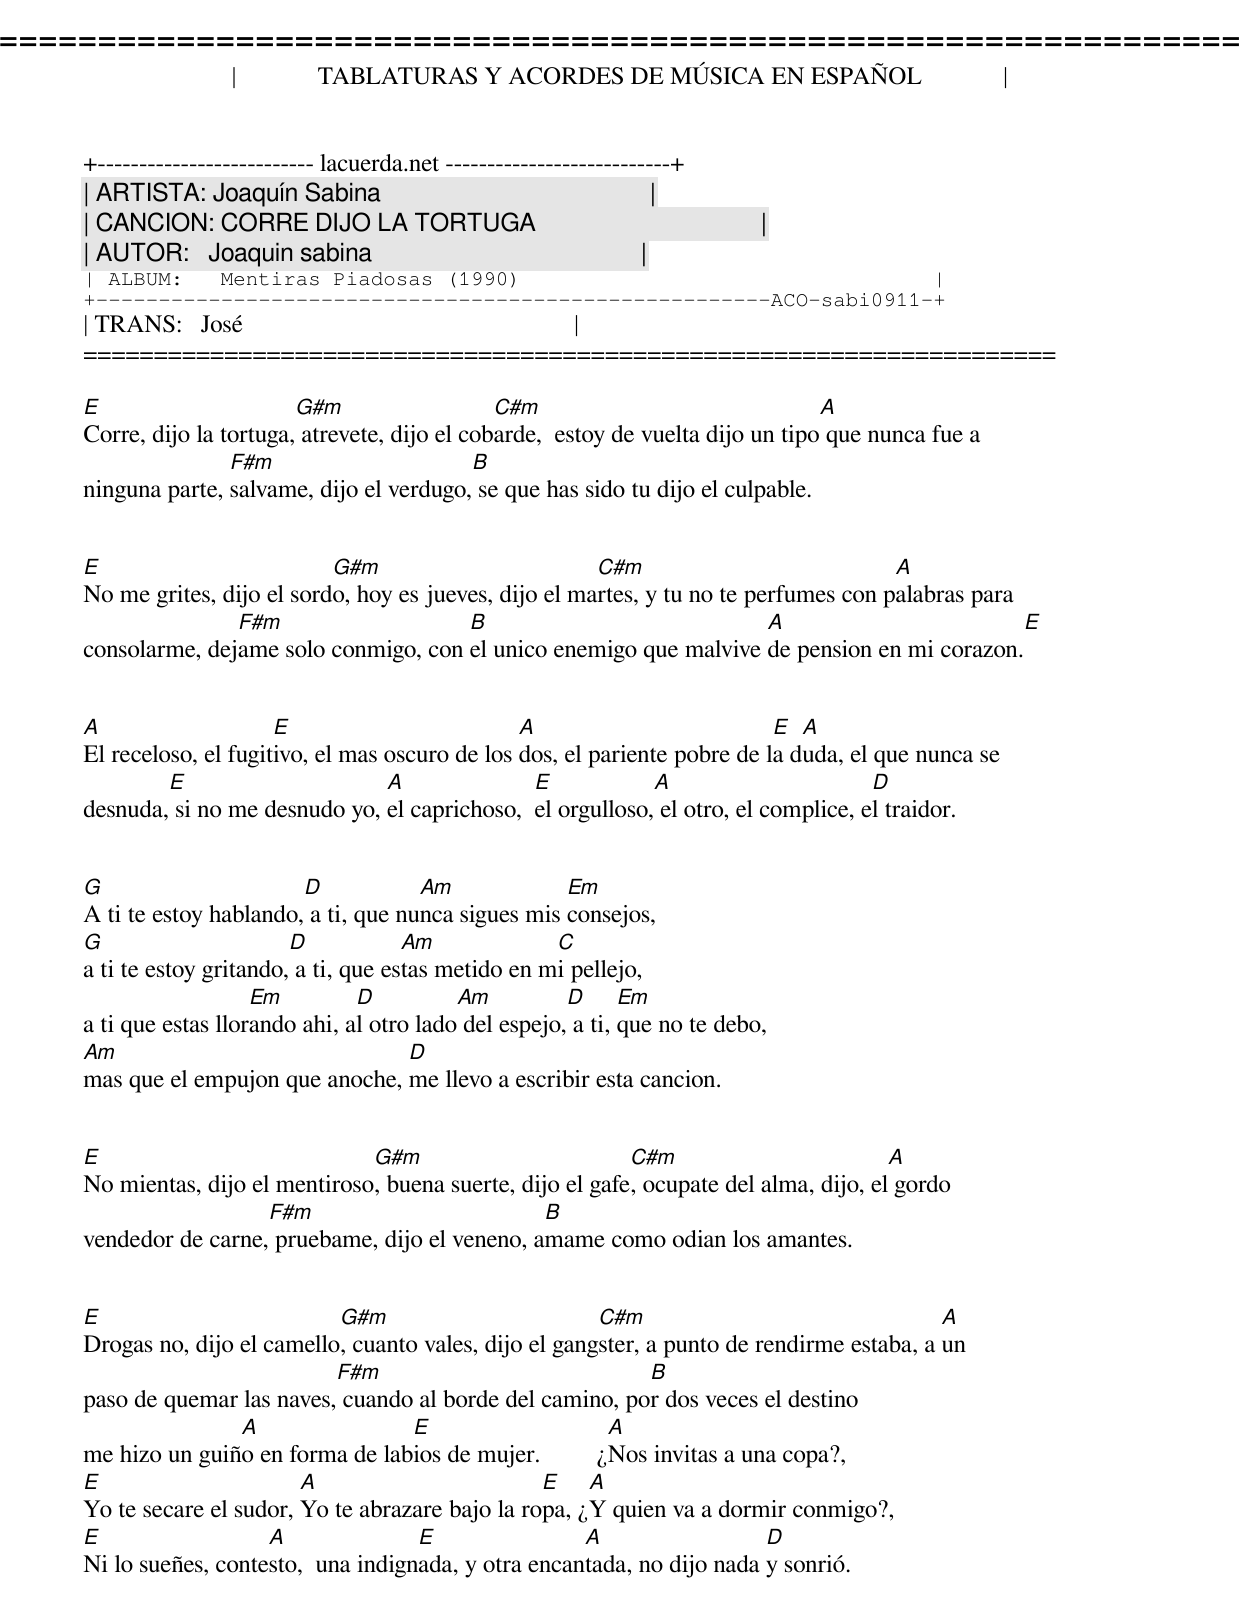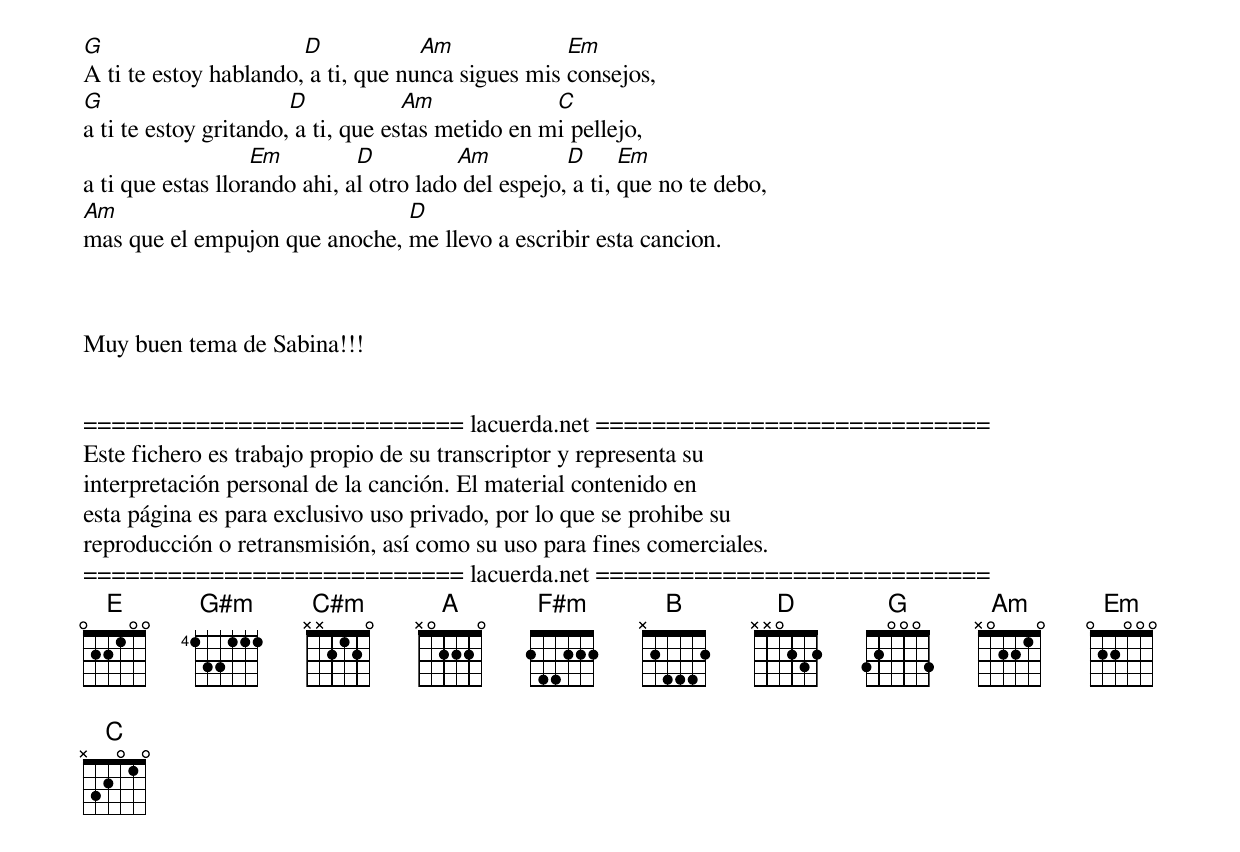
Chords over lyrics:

=====================================================================
|             TABLATURAS Y ACORDES DE MÚSICA EN ESPAÑOL             |
+-------------------------- lacuerda.net ---------------------------+
| ARTISTA: Joaquín Sabina                                           |
| CANCION: CORRE DIJO LA TORTUGA                                    |
| AUTOR:   Joaquin sabina                                           |
| ALBUM:   Mentiras Piadosas (1990)                                 |
+------------------------------------------------------ACO-sabi0911-+
| TRANS:   José                                                     |
=====================================================================

E                      G#m                   C#m                                A
Corre, dijo la tortuga, atrevete, dijo el cobarde,  estoy de vuelta dijo un tipo que nunca fue a
               F#m                      B
ninguna parte, salvame, dijo el verdugo, se que has sido tu dijo el culpable.


E                         G#m                         C#m                            A
No me grites, dijo el sordo, hoy es jueves, dijo el martes, y tu no te perfumes con palabras para
               F#m                   B                            A                        E
consolarme, dejame solo conmigo, con el unico enemigo que malvive de pension en mi corazon.


A                    E                         A                          E  A
El receloso, el fugitivo, el mas oscuro de los dos, el pariente pobre de la duda, el que nunca se
        E                     A               E            A                       D
desnuda, si no me desnudo yo, el caprichoso,  el orgulloso, el otro, el complice, el traidor.


G                      D            Am             Em
A ti te estoy hablando, a ti, que nunca sigues mis consejos,
G                      D            Am             C
a ti te estoy gritando, a ti, que estas metido en mi pellejo,
                   Em         D          Am          D      Em
a ti que estas llorando ahi, al otro lado del espejo, a ti, que no te debo,
Am                             D
mas que el empujon que anoche, me llevo a escribir esta cancion.


E                            G#m                         C#m                         A
No mientas, dijo el mentiroso, buena suerte, dijo el gafe, ocupate del alma, dijo, el gordo
                  F#m                         B
vendedor de carne, pruebame, dijo el veneno, amame como odian los amantes.


E                         G#m                         C#m                                 A
Drogas no, dijo el camello, cuanto vales, dijo el gangster, a punto de rendirme estaba, a un
                         F#m                            B
paso de quemar las naves, cuando al borde del camino, por dos veces el destino
               A                E                      A
me hizo un guiño en forma de labios de mujer.         ¿Nos invitas a una copa?,
E                      A                        E    A
Yo te secare el sudor, Yo te abrazare bajo la ropa, ¿Y quien va a dormir conmigo?,
E                  A               E                A                  D
Ni lo sueñes, contesto,  una indignada, y otra encantada, no dijo nada y sonrió.


G                      D            Am             Em
A ti te estoy hablando, a ti, que nunca sigues mis consejos,
G                      D            Am             C
a ti te estoy gritando, a ti, que estas metido en mi pellejo,
                   Em         D          Am          D      Em
a ti que estas llorando ahi, al otro lado del espejo, a ti, que no te debo,
Am                             D
mas que el empujon que anoche, me llevo a escribir esta cancion.



Muy buen tema de Sabina!!!


=========================== lacuerda.net ============================
Este fichero es trabajo propio de su transcriptor y representa su
interpretación personal de la canción. El material contenido en
esta página es para exclusivo uso privado, por lo que se prohibe su
reproducción o retransmisión, así como su uso para fines comerciales.
=========================== lacuerda.net ============================
